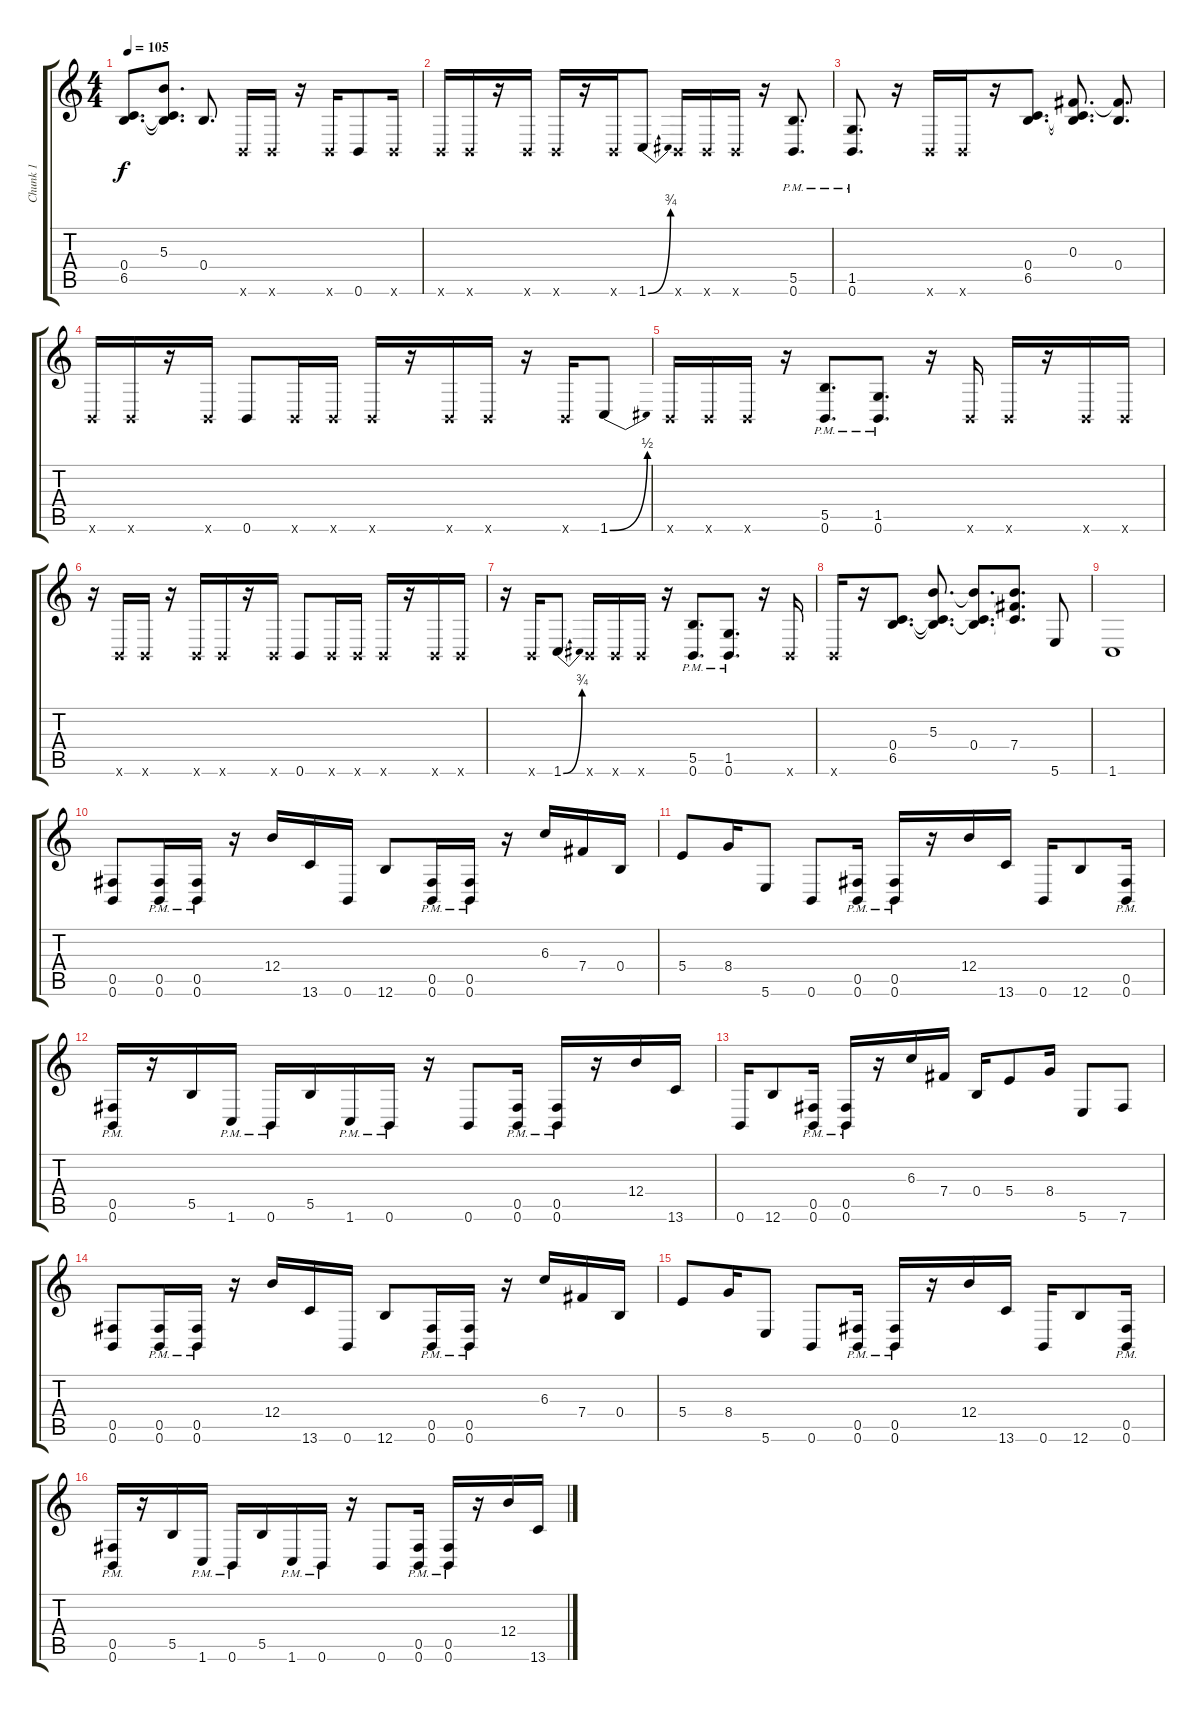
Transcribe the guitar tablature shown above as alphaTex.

\track ("Chunk 1" "Chunk 1") {instrument distortionguitar}
\staff {score tabs}
\tuning (Eb4 Bb3 Gb3 B2 Gb2 B1) {hide}
\ts (4 4)
\tempo 105
\clef g2
\ks c
(0.4 6.5).8{d dy f} (5.3 0.4{t} 6.5{t}).8{d} 0.4.8{d} 0.6{x}.16 0.6{x}.16 r.16 0.6{x}.16 0.6.8 0.6{x}.16 |
0.6{x}.16 0.6{x}.16 r.16 0.6{x}.16 0.6{x}.16 r.16 0.6{x}.16 1.6{be (bend 0 0 60 3)}.8 0.6{x}.16 0.6{x}.16 0.6{x}.16 r.16 (5.5{pm} 0.6{pm}).8{d} |
(1.5{pm} 0.6{pm}).8{d} r.16 0.6{x}.16 0.6{x}.16 r.16 (0.4 6.5).8{d} (0.3 0.4{t} 6.5{t}).8{d} (0.3{t} 0.4).8{d} |
0.6{x}.16 0.6{x}.16 r.16 0.6{x}.16 0.6.8 0.6{x}.16 0.6{x}.16 0.6{x}.16 r.16 0.6{x}.16 0.6{x}.16 r.16 0.6{x}.16 1.6{be (bend 0 0 60 2)}.8 |
0.6{x}.16 0.6{x}.16 0.6{x}.16 r.16 (5.5{pm} 0.6{pm}).8{d} (1.5{pm} 0.6{pm}).8{d} r.16 0.6{x}.16 0.6{x}.16 r.16 0.6{x}.16 0.6{x}.16 |
r.16 0.6{x}.16 0.6{x}.16 r.16 0.6{x}.16 0.6{x}.16 r.16 0.6{x}.16 0.6.8 0.6{x}.16 0.6{x}.16 0.6{x}.16 r.16 0.6{x}.16 0.6{x}.16 |
r.16 0.6{x}.16 1.6{be (bend 0 0 60 3)}.8 0.6{x}.16 0.6{x}.16 0.6{x}.16 r.16 (5.5{pm} 0.6{pm}).8{d} (1.5{pm} 0.6{pm}).8{d} r.16 0.6{x}.16 |
0.6{x}.16 r.16 (0.4 6.5).8{d} (5.3 0.4{t} 6.5{t}).8{d} (5.3{t} 0.4 6.5{t}).8{d} (5.3{t} 7.4 6.5{t}).8{d} 5.6.8 |
1.6.1 |
(0.5 0.6).8 (0.5{pm} 0.6{pm}).16 (0.5{pm} 0.6{pm}).16 r.16 12.4.16 13.6.16 0.6.16 12.6.8 (0.5{pm} 0.6{pm}).16 (0.5{pm} 0.6{pm}).16 r.16 6.3.16 7.4.16 0.4.16 |
5.4.8 8.4.16 5.6.8 0.6.8 (0.5{pm} 0.6{pm}).16 (0.5{pm} 0.6{pm}).16 r.16 12.4.16 13.6.16 0.6.16 12.6.8 (0.5{pm} 0.6{pm}).16 |
(0.5{pm} 0.6{pm}).16 r.16 5.5.16 1.6{pm}.16 0.6{pm}.16 5.5.16 1.6{pm}.16 0.6{pm}.16 r.16 0.6.8 (0.5{pm} 0.6{pm}).16 (0.5{pm} 0.6{pm}).16 r.16 12.4.16 13.6.16 |
0.6.16 12.6.8 (0.5{pm} 0.6{pm}).16 (0.5{pm} 0.6{pm}).16 r.16 6.3.16 7.4.16 0.4.16 5.4.8 8.4.16 5.6.8 7.6.8 |
(0.5 0.6).8 (0.5{pm} 0.6{pm}).16 (0.5{pm} 0.6{pm}).16 r.16 12.4.16 13.6.16 0.6.16 12.6.8 (0.5{pm} 0.6{pm}).16 (0.5{pm} 0.6{pm}).16 r.16 6.3.16 7.4.16 0.4.16 |
5.4.8 8.4.16 5.6.8 0.6.8 (0.5{pm} 0.6{pm}).16 (0.5{pm} 0.6{pm}).16 r.16 12.4.16 13.6.16 0.6.16 12.6.8 (0.5{pm} 0.6{pm}).16 |
(0.5{pm} 0.6{pm}).16 r.16 5.5.16 1.6{pm}.16 0.6{pm}.16 5.5.16 1.6{pm}.16 0.6{pm}.16 r.16 0.6.8 (0.5{pm} 0.6{pm}).16 (0.5{pm} 0.6{pm}).16 r.16 12.4.16 13.6.16
